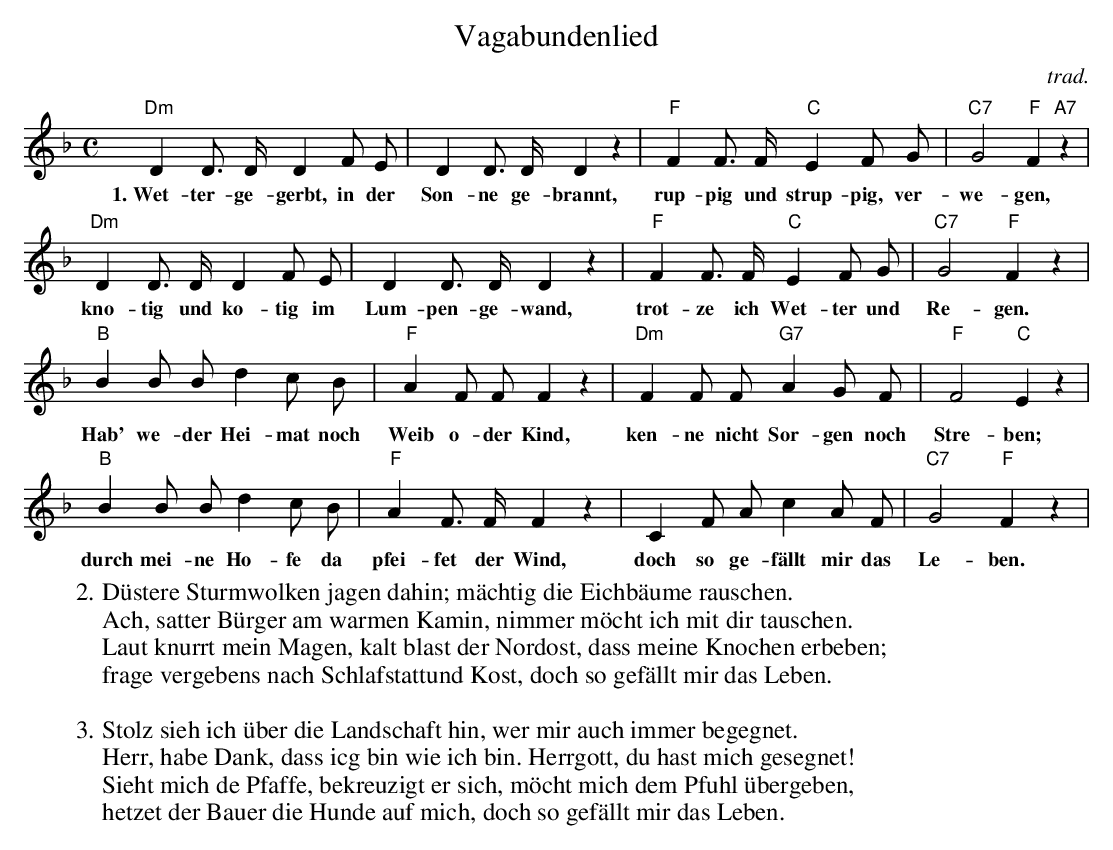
X:1
T:Vagabundenlied
C:trad.
K:F
M: C
"Dm"D2 D> D D2 F E | D2 D> D D2 z2 | "F"F2 F> F "C"E2 F G | "C7"G4 "F"F2 "A7"z2 |
w:1.~Wet-ter-ge-gerbt, in der Son-ne ge-brannt, rup-pig und strup-pig, ver-we-gen,
"Dm"D2 D> D D2 F E | D2 D> D D2 z2 | "F"F2 F> F "C"E2 F G | "C7"G4 "F"F2 z2 |
w: kno-tig und ko-tig im Lum-pen-ge-wand, trot-ze ich Wet-ter und Re-gen.
"B"B2 B B d2 c B | "F"A2 F F F2 z2 | "Dm" F2 F F "G7"A2 G F | "F"F4 "C"E2 z2 |
w: Hab' we-der Hei-mat noch Weib o-der Kind, ken-ne nicht Sor-gen noch Stre-ben;
"B"B2 B B d2 c B | "F"A2 F> F F2 z2 | C2 F A c2 A F |  "C7"G4 "F"F2 z2 |
w: durch mei-ne Ho-fe da pfei-fet  der Wind, doch so ge-fällt mir das Le-ben.
W:2. Düstere Sturmwolken jagen dahin; mächtig die Eichbäume rauschen.
W:Ach, satter Bürger am warmen Kamin, nimmer möcht ich mit dir tauschen.
W:Laut knurrt mein Magen, kalt blast der Nordost, dass meine Knochen erbeben;
W:frage vergebens nach Schlafstattund Kost, doch so gefällt mir das Leben.
W:
W:3.Stolz sieh ich über die Landschaft hin, wer mir auch immer begegnet.
W:Herr, habe Dank, dass icg bin wie ich bin. Herrgott, du hast mich gesegnet!
W:Sieht mich de Pfaffe, bekreuzigt er sich, möcht mich dem Pfuhl übergeben,
W:hetzet der Bauer die Hunde auf mich, doch so gefällt mir das Leben.
